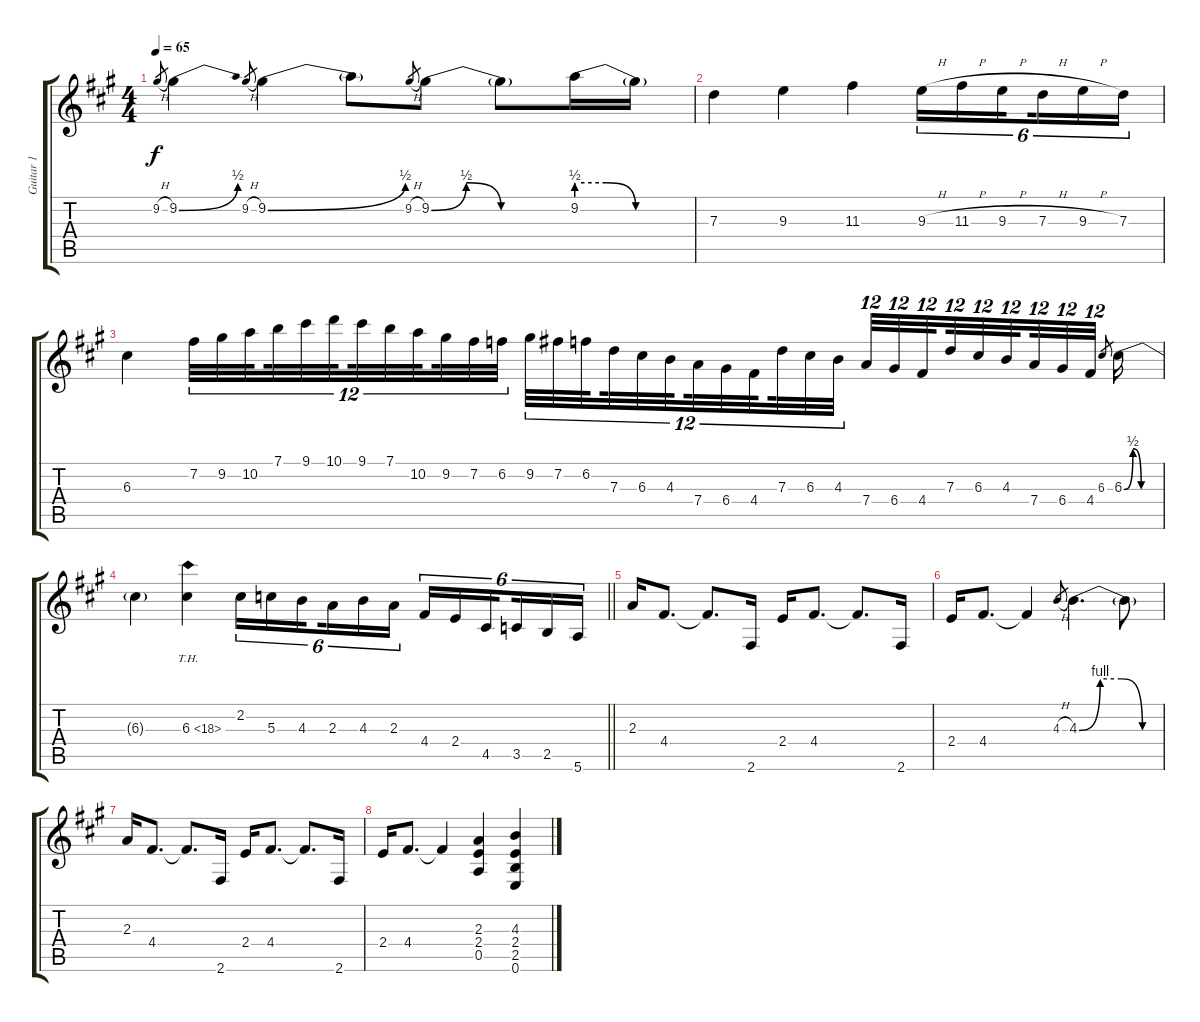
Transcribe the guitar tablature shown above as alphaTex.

\track ("Guitar 1" "Guitar 1") {instrument overdrivenguitar}
\staff {score tabs}
\tuning (E4 B3 G3 D3 A2 E2) {hide}
\ts (4 4)
\tempo 65
\clef g2
\ks f#minor
9.2{h}.8{gr dy f} 9.2{be (bend 0 0 60 2)}.4 9.2{h}.8{gr} 9.2{be (bend 0 0 60 2)}.4 9.2{t}.8 9.2{h}.8{gr} 9.2{be (custom 0 0 15 2 30 0 60 0)}.8 9.2{t}.8 9.2{be (custom 0 2 15 2 30 0 60 0)}.16 9.2{t}.16 |
7.3.4 9.3.4 11.3.4 9.3{h}.16{tu (6 4)} 11.3{h}.16{tu (6 4)} 9.3{h}.16{tu (6 4) beam splitsecondary} 7.3{h}.16{tu (6 4)} 9.3{h}.16{tu (6 4)} 7.3.16{tu (6 4)} |
6.3.4 7.2.32{tu (12 8)} 9.2.32{tu (12 8)} 10.2.32{tu (12 8) beam splitsecondary} 7.1.32{tu (12 8)} 9.1.32{tu (12 8)} 10.1.32{tu (12 8) beam splitsecondary} 9.1.32{tu (12 8)} 7.1.32{tu (12 8)} 10.2.32{tu (12 8) beam splitsecondary} 9.2.32{tu (12 8)} 7.2.32{tu (12 8)} 6.2.32{tu (12 8)} 9.2.32{tu (12 8)} 7.2.32{tu (12 8)} 6.2.32{tu (12 8) beam splitsecondary} 7.3.32{tu (12 8)} 6.3.32{tu (12 8)} 4.3.32{tu (12 8) beam splitsecondary} 7.4.32{tu (12 8)} 6.4.32{tu (12 8)} 4.4.32{tu (12 8) beam splitsecondary} 7.3.32{tu (12 8)} 6.3.32{tu (12 8)} 4.3.32{tu (12 8)} 7.4.32{tu (12 8)} 6.4.32{tu (12 8)} 4.4.32{tu (12 8) beam splitsecondary} 7.3.32{tu (12 8)} 6.3.32{tu (12 8)} 4.3.32{tu (12 8) beam splitsecondary} 7.4.32{tu (12 8)} 6.4.32{tu (12 8)} 4.4.32{tu (12 8)} 6.3.8{gr beam splitsecondary} 6.3{be (custom 0 0 15 2 29 0 60 0)}.16 |
\barLineRight lightlight
6.3{t}.4 6.3{th 12}.4 2.2.16{tu (6 4)} 5.3.16{tu (6 4)} 4.3.16{tu (6 4) beam splitsecondary} 2.3.16{tu (6 4)} 4.3.16{tu (6 4)} 2.3.16{tu (6 4)} 4.4.16{tu (6 4)} 2.4.16{tu (6 4)} 4.5.16{tu (6 4) beam splitsecondary} 3.5.16{tu (6 4)} 2.5.16{tu (6 4)} 5.6.16{tu (6 4)} |
2.3.16 4.4.8{d} 4.4{t}.8{d} 2.6.16 2.4.16 4.4.8{d} 4.4{t}.8{d} 2.6.16 |
2.4.16 4.4.8{d} 4.4{t}.4 4.3{h}.8{gr} 4.3{be (custom 0 0 15 4 30 4 45 0 60 0)}.4{d} 4.3{t}.8 |
2.3.16 4.4.8{d} 4.4{t}.8{d} 2.6.16 2.4.16 4.4.8{d} 4.4{t}.8{d} 2.6.16 |
2.4.16 4.4.8{d} 4.4{t}.4 (2.3 2.4 0.5).4 (4.3 2.4 2.5 0.6).4
